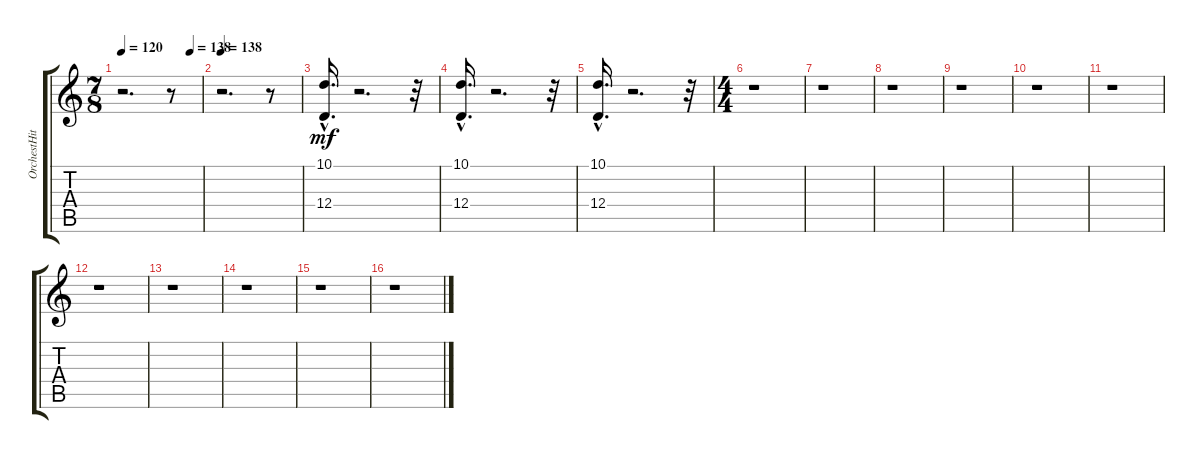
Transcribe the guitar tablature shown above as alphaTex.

\track ("OrchestHit" "OrchestHit") {instrument orchestrahit}
\staff {score tabs}
\tuning (E4 B3 G3 D3 A2 E2) {hide}
\ts (7 8)
\tempo 120
\tempo (138 0.8571428571428571)
\tempo 120
\clef g2
\ks c
r.2{d dy mf instrument orchestrahit} r.8 |
\tempo 138
r.2{d} r.8 |
(10.1{hac} 12.4{hac}).16{d} r.2{d} r.32 |
(10.1{hac} 12.4{hac}).16{d} r.2{d} r.32 |
(10.1{hac} 12.4{hac}).16{d} r.2{d} r.32 |
\ts (4 4)
r.1 |
r.1 |
r.1 |
r.1 |
r.1 |
r.1 |
r.1 |
r.1 |
r.1 |
r.1 |
r.1
